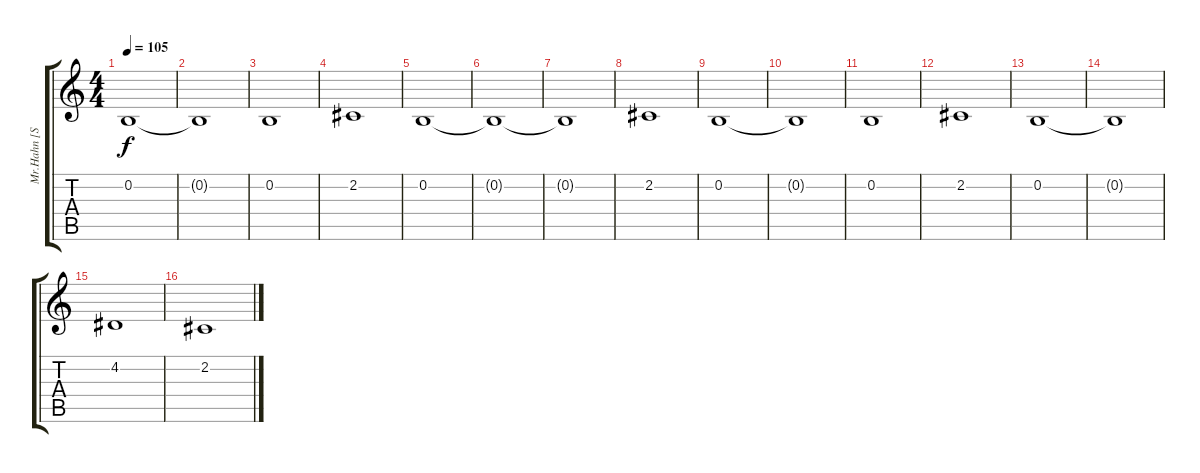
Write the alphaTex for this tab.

\track ("Mr.Hahn [Sampler3]" "Mr.Hahn [S") {instrument stringensemble2}
\staff {score tabs}
\tuning (E4 B3 G3 D3 A2 D2) {hide}
\ts (4 4)
\tempo 105
\clef g2
\ks c
0.2.1{dy f} |
0.2{t}.1 |
0.2.1 |
2.2.1 |
0.2.1 |
0.2{t}.1 |
0.2{t}.1 |
2.2.1 |
0.2.1 |
0.2{t}.1 |
0.2.1 |
2.2.1 |
0.2.1 |
0.2{t}.1 |
4.2.1 |
2.2.1
